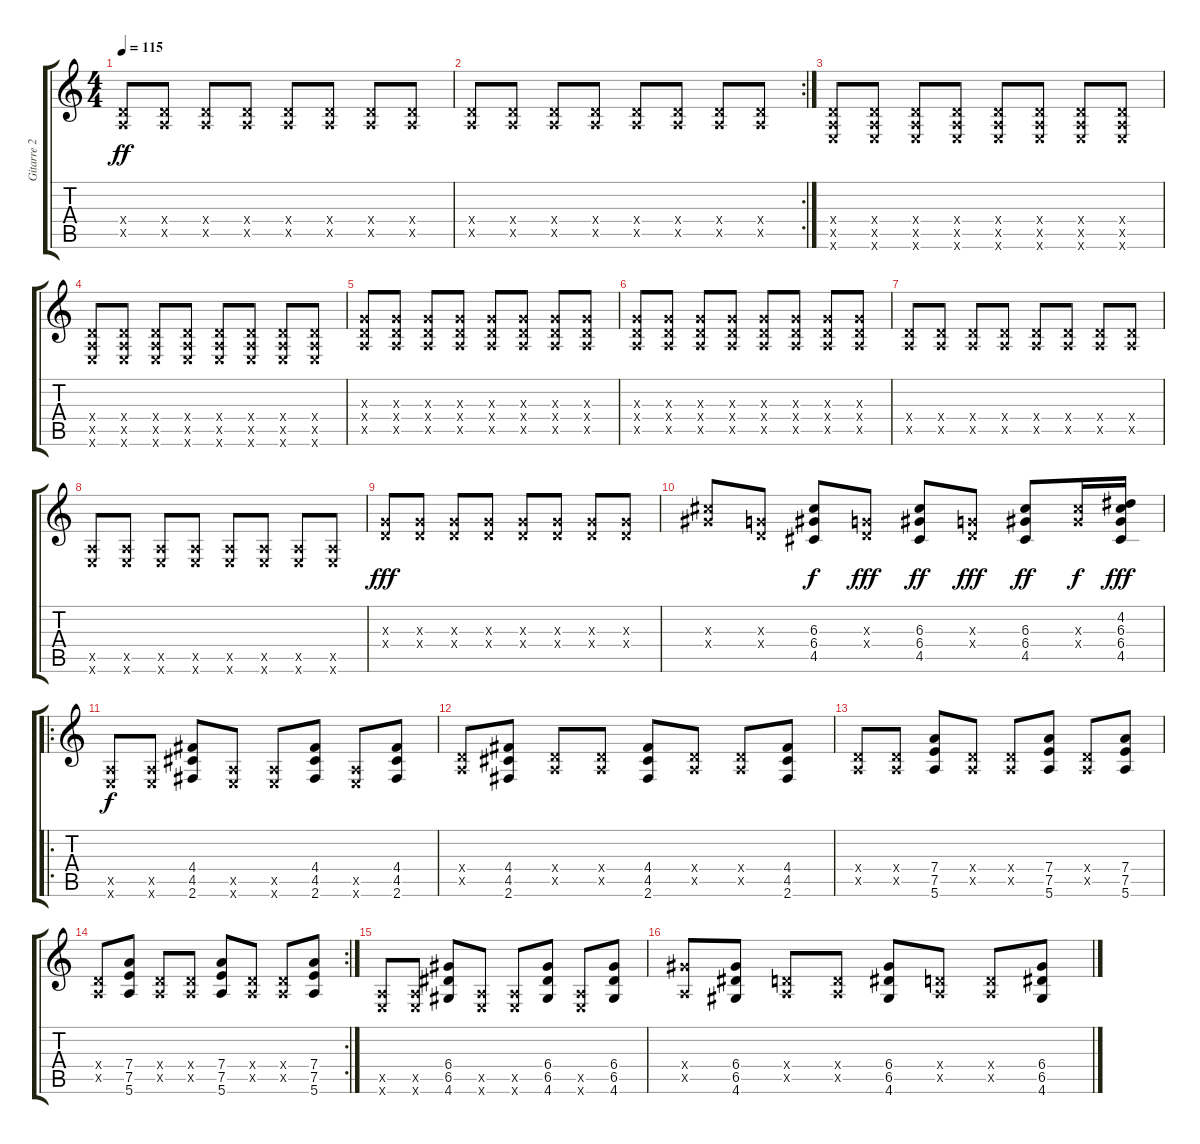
\track ("Gitarre 2" "Gitarre 2") {instrument distortionguitar}
\staff {score tabs}
\tuning (E4 B3 G3 D3 A2 E2) {hide}
\ts (4 4)
\tempo 115
\clef g2
\ks c
(0.4{x} 0.5{x}).8{dy ff} (0.4{x} 0.5{x}).8 (0.4{x} 0.5{x}).8 (0.4{x} 0.5{x}).8 (0.4{x} 0.5{x}).8 (0.4{x} 0.5{x}).8 (0.4{x} 0.5{x}).8 (0.4{x} 0.5{x}).8 |
\rc 2
(0.4{x} 0.5{x}).8 (0.4{x} 0.5{x}).8 (0.4{x} 0.5{x}).8 (0.4{x} 0.5{x}).8 (0.4{x} 0.5{x}).8 (0.4{x} 0.5{x}).8 (0.4{x} 0.5{x}).8 (0.4{x} 0.5{x}).8 |
(0.4{x} 0.5{x} 0.6{x}).8 (0.4{x} 0.5{x} 0.6{x}).8 (0.4{x} 0.5{x} 0.6{x}).8 (0.4{x} 0.5{x} 0.6{x}).8 (0.4{x} 0.5{x} 0.6{x}).8 (0.4{x} 0.5{x} 0.6{x}).8 (0.4{x} 0.5{x} 0.6{x}).8 (0.4{x} 0.5{x} 0.6{x}).8 |
(0.4{x} 0.5{x} 0.6{x}).8 (0.4{x} 0.5{x} 0.6{x}).8 (0.4{x} 0.5{x} 0.6{x}).8 (0.4{x} 0.5{x} 0.6{x}).8 (0.4{x} 0.5{x} 0.6{x}).8 (0.4{x} 0.5{x} 0.6{x}).8 (0.4{x} 0.5{x} 0.6{x}).8 (0.4{x} 0.5{x} 0.6{x}).8 |
(0.3{x} 0.4{x} 0.5{x}).8 (0.3{x} 0.4{x} 0.5{x}).8 (0.3{x} 0.4{x} 0.5{x}).8 (0.3{x} 0.4{x} 0.5{x}).8 (0.3{x} 0.4{x} 0.5{x}).8 (0.3{x} 0.4{x} 0.5{x}).8 (0.3{x} 0.4{x} 0.5{x}).8 (0.3{x} 0.4{x} 0.5{x}).8 |
(0.3{x} 0.4{x} 0.5{x}).8 (0.3{x} 0.4{x} 0.5{x}).8 (0.3{x} 0.4{x} 0.5{x}).8 (0.3{x} 0.4{x} 0.5{x}).8 (0.3{x} 0.4{x} 0.5{x}).8 (0.3{x} 0.4{x} 0.5{x}).8 (0.3{x} 0.4{x} 0.5{x}).8 (0.3{x} 0.4{x} 0.5{x}).8 |
(0.4{x} 0.5{x}).8 (0.4{x} 0.5{x}).8 (0.4{x} 0.5{x}).8 (0.4{x} 0.5{x}).8 (0.4{x} 0.5{x}).8 (0.4{x} 0.5{x}).8 (0.4{x} 0.5{x}).8 (0.4{x} 0.5{x}).8 |
(0.5{x} 0.6{x}).8 (0.5{x} 0.6{x}).8 (0.5{x} 0.6{x}).8 (0.5{x} 0.6{x}).8 (0.5{x} 0.6{x}).8 (0.5{x} 0.6{x}).8 (0.5{x} 0.6{x}).8 (0.5{x} 0.6{x}).8 |
(0.3{x} 0.4{x}).8{dy fff} (0.3{x} 0.4{x}).8 (0.3{x} 0.4{x}).8 (0.3{x} 0.4{x}).8 (0.3{x} 0.4{x}).8 (0.3{x} 0.4{x}).8 (0.3{x} 0.4{x}).8 (0.3{x} 0.4{x}).8 |
(6.3{x} 6.4{x}).8 (0.3{x} 0.4{x}).8 (6.3 6.4 4.5).8{dy f} (0.3{x} 0.4{x}).8{dy fff} (6.3 6.4 4.5).8{dy ff} (0.3{x} 0.4{x}).8{dy fff} (6.3 6.4 4.5).8{dy ff} (6.3{x} 6.4{x}).16{dy f} (4.2 6.3 6.4 4.5).16{dy fff} |
\ro
(0.5{x} 0.6{x}).8{dy f} (0.5{x} 0.6{x}).8 (4.4 4.5 2.6).8 (0.5{x} 0.6{x}).8 (0.5{x} 0.6{x}).8 (4.4 4.5 2.6).8 (0.5{x} 0.6{x}).8 (4.4 4.5 2.6).8 |
(0.4{x} 0.5{x}).8 (4.4 4.5 2.6).8 (0.4{x} 0.5{x}).8 (0.4{x} 0.5{x}).8 (4.4 4.5 2.6).8 (0.4{x} 0.5{x}).8 (0.4{x} 0.5{x}).8 (4.4 4.5 2.6).8 |
(0.4{x} 0.5{x}).8 (0.4{x} 0.5{x}).8 (7.4 7.5 5.6).8 (0.4{x} 0.5{x}).8 (0.4{x} 0.5{x}).8 (7.4 7.5 5.6).8 (0.4{x} 0.5{x}).8 (7.4 7.5 5.6).8 |
\rc 2
(0.4{x} 0.5{x}).8 (7.4 7.5 5.6).8 (0.4{x} 0.5{x}).8 (0.4{x} 0.5{x}).8 (7.4 7.5 5.6).8 (0.4{x} 0.5{x}).8 (0.4{x} 0.5{x}).8 (7.4 7.5 5.6).8 |
(0.5{x} 0.6{x}).8 (0.5{x} 0.6{x}).8 (6.4 6.5 4.6).8 (0.5{x} 0.6{x}).8 (0.5{x} 0.6{x}).8 (6.4 6.5 4.6).8 (0.5{x} 0.6{x}).8 (6.4 6.5 4.6).8 |
(6.4{x} 0.5{x}).8 (6.4 6.5 4.6).8 (0.4{x} 0.5{x}).8 (0.4{x} 0.5{x}).8 (6.4 6.5 4.6).8 (0.4{x} 0.5{x}).8 (0.4{x} 0.5{x}).8 (6.4 6.5 4.6).8
